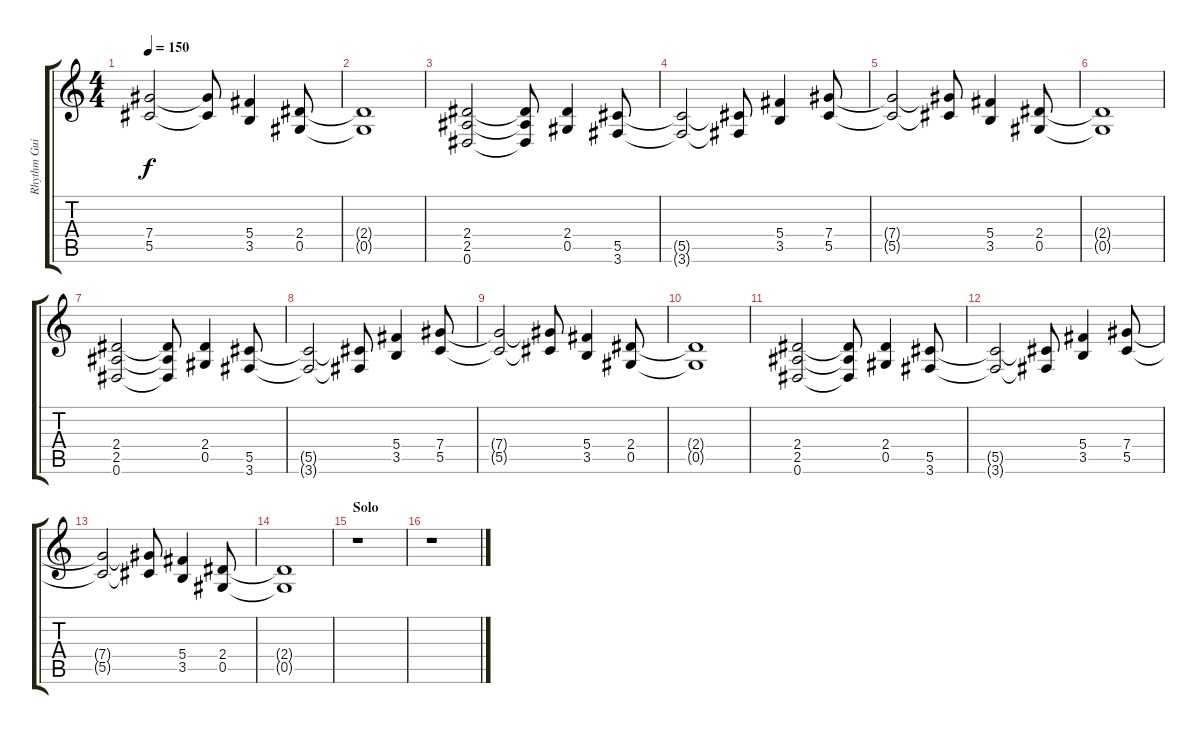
\track ("Rhythm Guitar II" "Rhythm Gui") {instrument distortionguitar}
\staff {score tabs}
\tuning (Eb4 Bb3 Gb3 Db3 Ab2 Eb2) {hide}
\ts (4 4)
\tempo 150
\clef g2
\ks c
(7.4{t} 5.5{t}).2{dy f} (7.4{t} 5.5{t}).8 (5.4 3.5).4 (2.4 0.5).8 |
(2.4{t} 0.5{t}).1 |
(2.4 2.5 0.6).2 (2.4{t} 2.5{t} 0.6{t}).8 (2.4 0.5).4 (5.5 3.6).8 |
(5.5{t} 3.6{t}).2 (5.5{t} 3.6{t}).8 (5.4 3.5).4 (7.4 5.5).8 |
(7.4{t} 5.5{t}).2 (7.4{t} 5.5{t}).8 (5.4 3.5).4 (2.4 0.5).8 |
(2.4{t} 0.5{t}).1 |
(2.4 2.5 0.6).2 (2.4{t} 2.5{t} 0.6{t}).8 (2.4 0.5).4 (5.5 3.6).8 |
(5.5{t} 3.6{t}).2 (5.5{t} 3.6{t}).8 (5.4 3.5).4 (7.4 5.5).8 |
(7.4{t} 5.5{t}).2 (7.4{t} 5.5{t}).8 (5.4 3.5).4 (2.4 0.5).8 |
(2.4{t} 0.5{t}).1 |
(2.4 2.5 0.6).2 (2.4{t} 2.5{t} 0.6{t}).8 (2.4 0.5).4 (5.5 3.6).8 |
(5.5{t} 3.6{t}).2 (5.5{t} 3.6{t}).8 (5.4 3.5).4 (7.4 5.5).8 |
(7.4{t} 5.5{t}).2 (7.4{t} 5.5{t}).8 (5.4 3.5).4 (2.4 0.5).8 |
(2.4{t} 0.5{t}).1 |
\section ("" "Solo")
r.1 |
r.1
